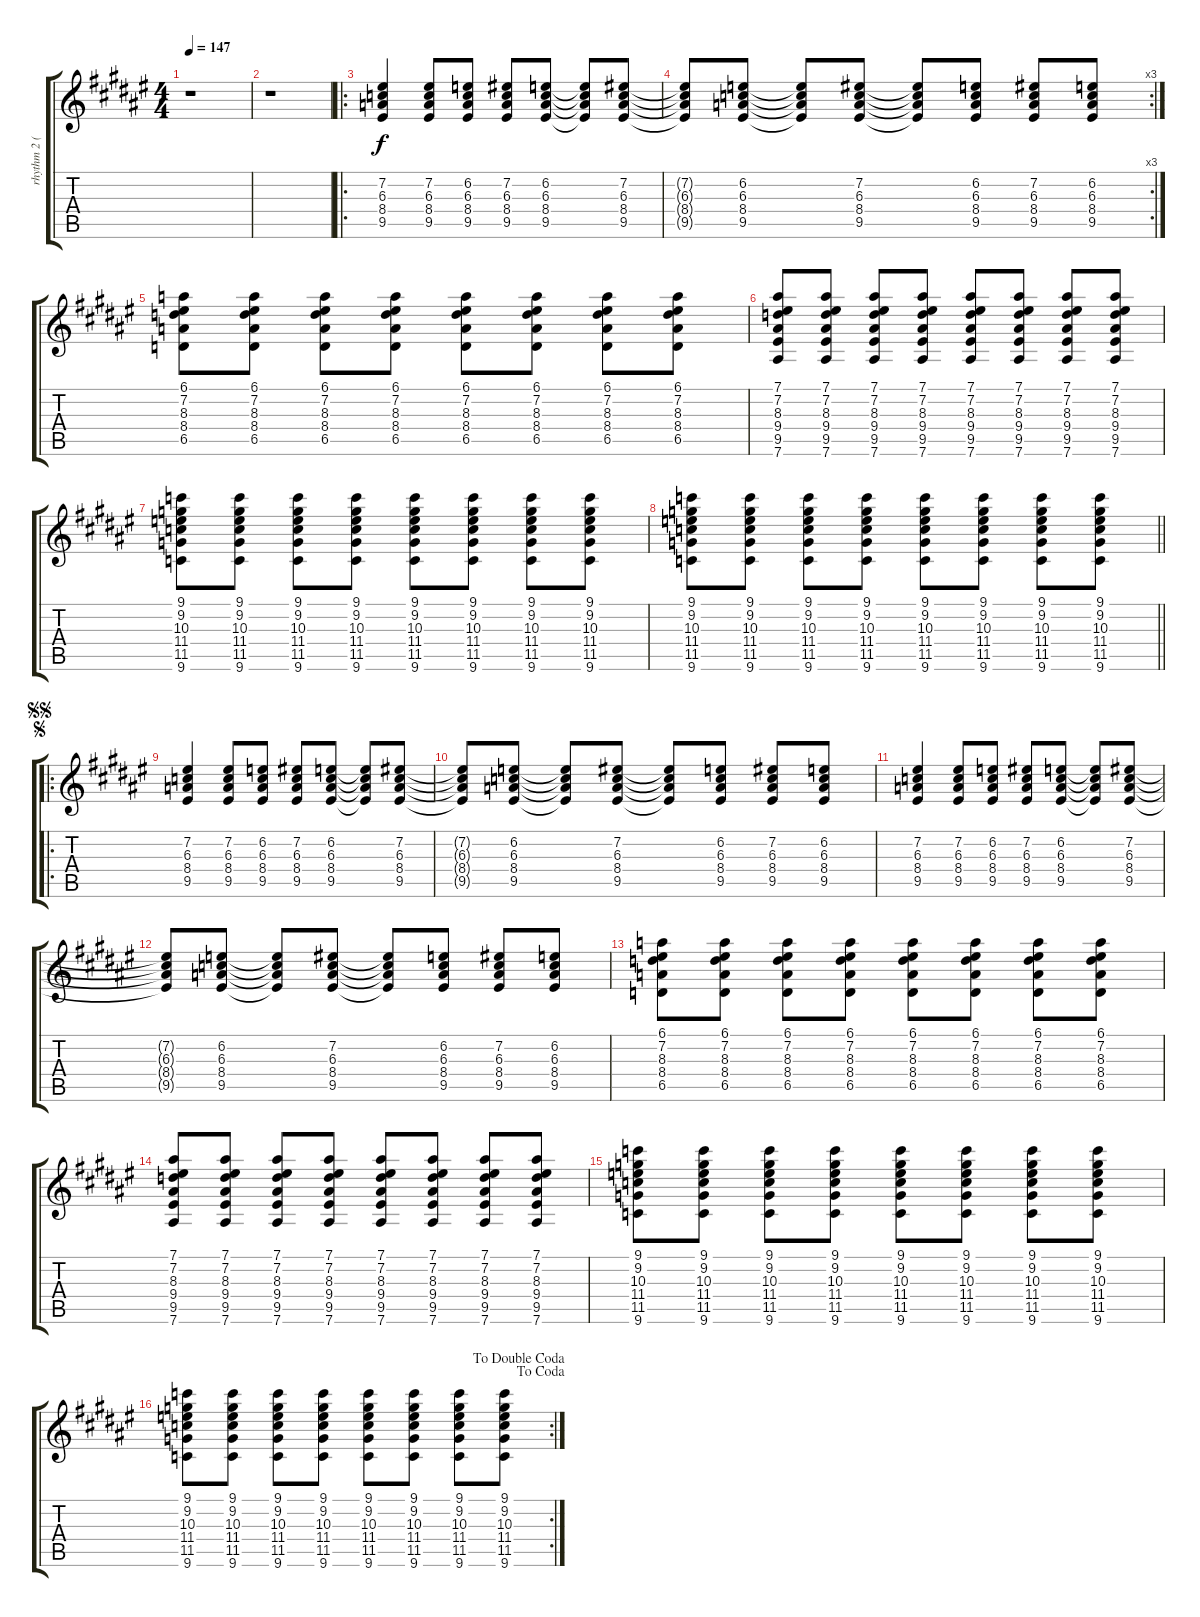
\track ("rhythm 2 (R)" "rhythm 2 (") {instrument overdrivenguitar}
\staff {score tabs}
\tuning (Eb4 Bb3 Gb3 Db3 Ab2 Eb2) {hide}
\ts (4 4)
\tempo 147
\clef g2
\ks f#
r.1{dy f instrument overdrivenguitar} |
\ks d#minor
r.1 |
\ro
(7.2 6.3 8.4 9.5).4 (7.2 6.3 8.4 9.5).8 (6.2 6.3 8.4 9.5).8 (7.2 6.3 8.4 9.5).8 (6.2 6.3 8.4 9.5).8 (6.2{t} 6.3{t} 8.4{t} 9.5{t}).8 (7.2 6.3 8.4 9.5).8 |
\rc 3
(7.2{t} 6.3{t} 8.4{t} 9.5{t}).8 (6.2 6.3 8.4 9.5).8 (6.2{t} 6.3{t} 8.4{t} 9.5{t}).8 (7.2 6.3 8.4 9.5).8 (7.2{t} 6.3{t} 8.4{t} 9.5{t}).8 (6.2 6.3 8.4 9.5).8 (7.2 6.3 8.4 9.5).8 (6.2 6.3 8.4 9.5).8 |
\ks f#
(6.1 7.2 8.3 8.4 6.5).8 (6.1 7.2 8.3 8.4 6.5).8 (6.1 7.2 8.3 8.4 6.5).8 (6.1 7.2 8.3 8.4 6.5).8 (6.1 7.2 8.3 8.4 6.5).8 (6.1 7.2 8.3 8.4 6.5).8 (6.1 7.2 8.3 8.4 6.5).8 (6.1 7.2 8.3 8.4 6.5).8 |
\ks d#minor
(7.1 7.2 8.3 9.4 9.5 7.6).8 (7.1 7.2 8.3 9.4 9.5 7.6).8 (7.1 7.2 8.3 9.4 9.5 7.6).8 (7.1 7.2 8.3 9.4 9.5 7.6).8 (7.1 7.2 8.3 9.4 9.5 7.6).8 (7.1 7.2 8.3 9.4 9.5 7.6).8 (7.1 7.2 8.3 9.4 9.5 7.6).8 (7.1 7.2 8.3 9.4 9.5 7.6).8 |
(9.1 9.2 10.3 11.4 11.5 9.6).8 (9.1 9.2 10.3 11.4 11.5 9.6).8 (9.1 9.2 10.3 11.4 11.5 9.6).8 (9.1 9.2 10.3 11.4 11.5 9.6).8 (9.1 9.2 10.3 11.4 11.5 9.6).8 (9.1 9.2 10.3 11.4 11.5 9.6).8 (9.1 9.2 10.3 11.4 11.5 9.6).8 (9.1 9.2 10.3 11.4 11.5 9.6).8 |
\barLineRight lightlight
(9.1 9.2 10.3 11.4 11.5 9.6).8 (9.1 9.2 10.3 11.4 11.5 9.6).8 (9.1 9.2 10.3 11.4 11.5 9.6).8 (9.1 9.2 10.3 11.4 11.5 9.6).8 (9.1 9.2 10.3 11.4 11.5 9.6).8 (9.1 9.2 10.3 11.4 11.5 9.6).8 (9.1 9.2 10.3 11.4 11.5 9.6).8 (9.1 9.2 10.3 11.4 11.5 9.6).8 |
\ro
\jump segno
\jump segnosegno
\ks f#
(7.2 6.3 8.4 9.5).4 (7.2 6.3 8.4 9.5).8 (6.2 6.3 8.4 9.5).8 (7.2 6.3 8.4 9.5).8 (6.2 6.3 8.4 9.5).8 (6.2{t} 6.3{t} 8.4{t} 9.5{t}).8 (7.2 6.3 8.4 9.5).8 |
\ks d#minor
(7.2{t} 6.3{t} 8.4{t} 9.5{t}).8 (6.2 6.3 8.4 9.5).8 (6.2{t} 6.3{t} 8.4{t} 9.5{t}).8 (7.2 6.3 8.4 9.5).8 (7.2{t} 6.3{t} 8.4{t} 9.5{t}).8 (6.2 6.3 8.4 9.5).8 (7.2 6.3 8.4 9.5).8 (6.2 6.3 8.4 9.5).8 |
(7.2 6.3 8.4 9.5).4 (7.2 6.3 8.4 9.5).8 (6.2 6.3 8.4 9.5).8 (7.2 6.3 8.4 9.5).8 (6.2 6.3 8.4 9.5).8 (6.2{t} 6.3{t} 8.4{t} 9.5{t}).8 (7.2 6.3 8.4 9.5).8 |
(7.2{t} 6.3{t} 8.4{t} 9.5{t}).8 (6.2 6.3 8.4 9.5).8 (6.2{t} 6.3{t} 8.4{t} 9.5{t}).8 (7.2 6.3 8.4 9.5).8 (7.2{t} 6.3{t} 8.4{t} 9.5{t}).8 (6.2 6.3 8.4 9.5).8 (7.2 6.3 8.4 9.5).8 (6.2 6.3 8.4 9.5).8 |
\ks f#
(6.1 7.2 8.3 8.4 6.5).8 (6.1 7.2 8.3 8.4 6.5).8 (6.1 7.2 8.3 8.4 6.5).8 (6.1 7.2 8.3 8.4 6.5).8 (6.1 7.2 8.3 8.4 6.5).8 (6.1 7.2 8.3 8.4 6.5).8 (6.1 7.2 8.3 8.4 6.5).8 (6.1 7.2 8.3 8.4 6.5).8 |
\ks d#minor
(7.1 7.2 8.3 9.4 9.5 7.6).8 (7.1 7.2 8.3 9.4 9.5 7.6).8 (7.1 7.2 8.3 9.4 9.5 7.6).8 (7.1 7.2 8.3 9.4 9.5 7.6).8 (7.1 7.2 8.3 9.4 9.5 7.6).8 (7.1 7.2 8.3 9.4 9.5 7.6).8 (7.1 7.2 8.3 9.4 9.5 7.6).8 (7.1 7.2 8.3 9.4 9.5 7.6).8 |
(9.1 9.2 10.3 11.4 11.5 9.6).8 (9.1 9.2 10.3 11.4 11.5 9.6).8 (9.1 9.2 10.3 11.4 11.5 9.6).8 (9.1 9.2 10.3 11.4 11.5 9.6).8 (9.1 9.2 10.3 11.4 11.5 9.6).8 (9.1 9.2 10.3 11.4 11.5 9.6).8 (9.1 9.2 10.3 11.4 11.5 9.6).8 (9.1 9.2 10.3 11.4 11.5 9.6).8 |
\rc 2
\jump dacoda
\jump dadoublecoda
(9.1 9.2 10.3 11.4 11.5 9.6).8 (9.1 9.2 10.3 11.4 11.5 9.6).8 (9.1 9.2 10.3 11.4 11.5 9.6).8 (9.1 9.2 10.3 11.4 11.5 9.6).8 (9.1 9.2 10.3 11.4 11.5 9.6).8 (9.1 9.2 10.3 11.4 11.5 9.6).8 (9.1 9.2 10.3 11.4 11.5 9.6).8 (9.1 9.2 10.3 11.4 11.5 9.6).8
